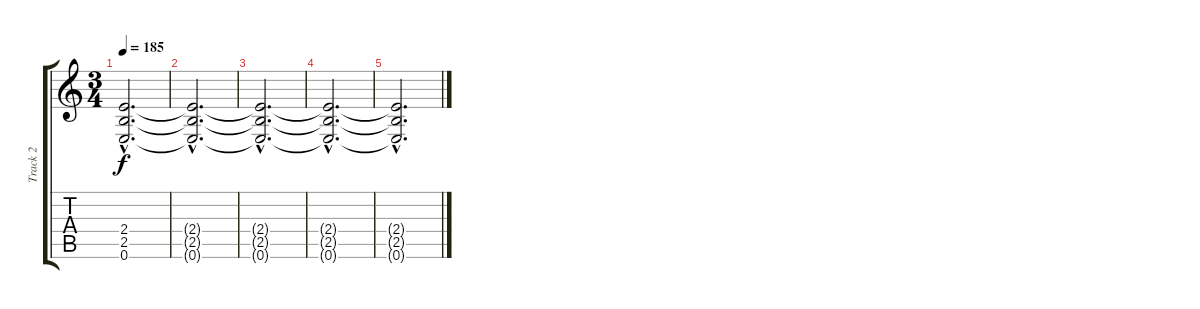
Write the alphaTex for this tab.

\track ("Track 2" "Track 2") {instrument distortionguitar}
\staff {score tabs}
\tuning (E4 B3 G3 D3 A2 E2) {hide}
\ts (3 4)
\tempo 185
\clef g2
\ks c
(2.4{hac} 2.5{hac} 0.6{hac}).2{d dy f} |
(2.4{hac t} 2.5{hac t} 0.6{hac t}).2{d} |
(2.4{hac t} 2.5{hac t} 0.6{hac t}).2{d} |
(2.4{hac t} 2.5{hac t} 0.6{hac t}).2{d} |
(2.4{hac t} 2.5{hac t} 0.6{hac t}).2{d}
